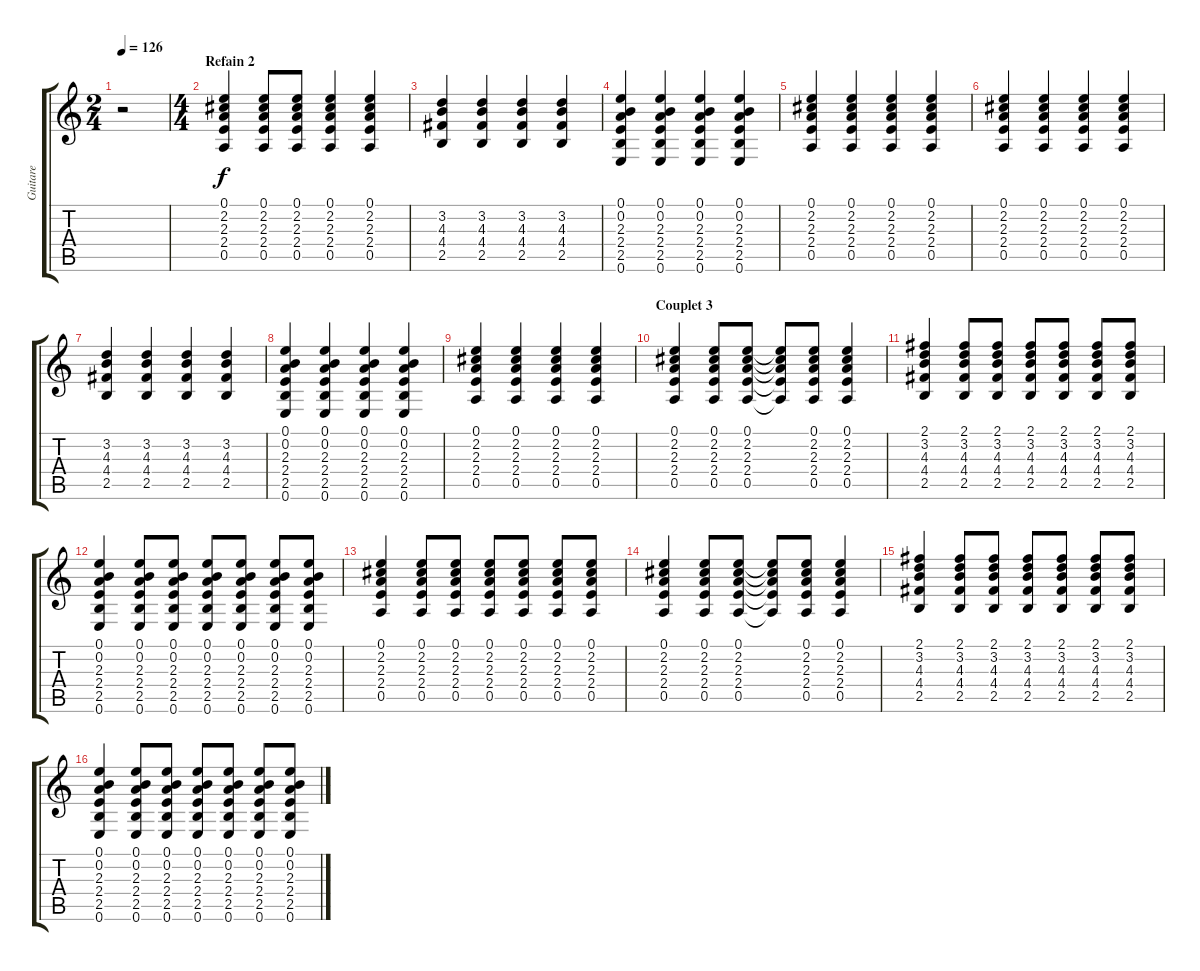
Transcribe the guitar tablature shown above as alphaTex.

\track ("Guitare" "Guitare") {instrument acousticguitarnylon}
\staff {score tabs}
\tuning (E4 B3 G3 D3 A2 E2) {hide}
\ts (2 4)
\tempo 126
\clef g2
\ks c
r.2{dy f} |
\ts (4 4)
\section ("" "Refain 2")
(0.1 2.2 2.3 2.4 0.5).4 (0.1 2.2 2.3 2.4 0.5).8 (0.1 2.2 2.3 2.4 0.5).8 (0.1 2.2 2.3 2.4 0.5).4 (0.1 2.2 2.3 2.4 0.5).4 |
(3.2 4.3 4.4 2.5).4 (3.2 4.3 4.4 2.5).4 (3.2 4.3 4.4 2.5).4 (3.2 4.3 4.4 2.5).4 |
(0.1 0.2 2.3 2.4 2.5 0.6).4 (0.1 0.2 2.3 2.4 2.5 0.6).4 (0.1 0.2 2.3 2.4 2.5 0.6).4 (0.1 0.2 2.3 2.4 2.5 0.6).4 |
(0.1 2.2 2.3 2.4 0.5).4 (0.1 2.2 2.3 2.4 0.5).4 (0.1 2.2 2.3 2.4 0.5).4 (0.1 2.2 2.3 2.4 0.5).4 |
(0.1 2.2 2.3 2.4 0.5).4 (0.1 2.2 2.3 2.4 0.5).4 (0.1 2.2 2.3 2.4 0.5).4 (0.1 2.2 2.3 2.4 0.5).4 |
(3.2 4.3 4.4 2.5).4 (3.2 4.3 4.4 2.5).4 (3.2 4.3 4.4 2.5).4 (3.2 4.3 4.4 2.5).4 |
(0.1 0.2 2.3 2.4 2.5 0.6).4 (0.1 0.2 2.3 2.4 2.5 0.6).4 (0.1 0.2 2.3 2.4 2.5 0.6).4 (0.1 0.2 2.3 2.4 2.5 0.6).4 |
(0.1 2.2 2.3 2.4 0.5).4 (0.1 2.2 2.3 2.4 0.5).4 (0.1 2.2 2.3 2.4 0.5).4 (0.1 2.2 2.3 2.4 0.5).4 |
\section ("" "Couplet 3")
(0.1 2.2 2.3 2.4 0.5).4 (0.1 2.2 2.3 2.4 0.5).8 (0.1 2.2 2.3 2.4 0.5).8 (0.1{t} 2.2{t} 2.3{t} 2.4{t} 0.5{t}).8 (0.1 2.2 2.3 2.4 0.5).8 (0.1 2.2 2.3 2.4 0.5).4 |
(2.1 3.2 4.3 4.4 2.5).4 (2.1 3.2 4.3 4.4 2.5).8 (2.1 3.2 4.3 4.4 2.5).8 (2.1 3.2 4.3 4.4 2.5).8 (2.1 3.2 4.3 4.4 2.5).8 (2.1 3.2 4.3 4.4 2.5).8 (2.1 3.2 4.3 4.4 2.5).8 |
(0.1 0.2 2.3 2.4 2.5 0.6).4 (0.1 0.2 2.3 2.4 2.5 0.6).8 (0.1 0.2 2.3 2.4 2.5 0.6).8 (0.1 0.2 2.3 2.4 2.5 0.6).8 (0.1 0.2 2.3 2.4 2.5 0.6).8 (0.1 0.2 2.3 2.4 2.5 0.6).8 (0.1 0.2 2.3 2.4 2.5 0.6).8 |
(0.1 2.2 2.3 2.4 0.5).4 (0.1 2.2 2.3 2.4 0.5).8 (0.1 2.2 2.3 2.4 0.5).8 (0.1 2.2 2.3 2.4 0.5).8 (0.1 2.2 2.3 2.4 0.5).8 (0.1 2.2 2.3 2.4 0.5).8 (0.1 2.2 2.3 2.4 0.5).8 |
(0.1 2.2 2.3 2.4 0.5).4 (0.1 2.2 2.3 2.4 0.5).8 (0.1 2.2 2.3 2.4 0.5).8 (0.1{t} 2.2{t} 2.3{t} 2.4{t} 0.5{t}).8 (0.1 2.2 2.3 2.4 0.5).8 (0.1 2.2 2.3 2.4 0.5).4 |
(2.1 3.2 4.3 4.4 2.5).4 (2.1 3.2 4.3 4.4 2.5).8 (2.1 3.2 4.3 4.4 2.5).8 (2.1 3.2 4.3 4.4 2.5).8 (2.1 3.2 4.3 4.4 2.5).8 (2.1 3.2 4.3 4.4 2.5).8 (2.1 3.2 4.3 4.4 2.5).8 |
(0.1 0.2 2.3 2.4 2.5 0.6).4 (0.1 0.2 2.3 2.4 2.5 0.6).8 (0.1 0.2 2.3 2.4 2.5 0.6).8 (0.1 0.2 2.3 2.4 2.5 0.6).8 (0.1 0.2 2.3 2.4 2.5 0.6).8 (0.1 0.2 2.3 2.4 2.5 0.6).8 (0.1 0.2 2.3 2.4 2.5 0.6).8
